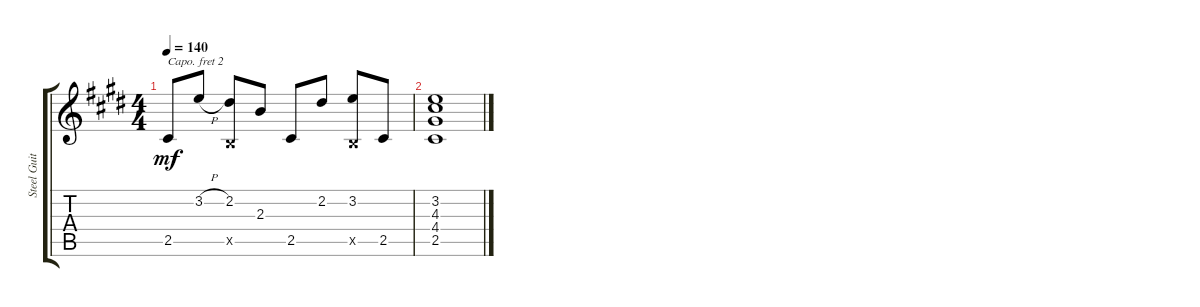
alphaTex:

\track ("Steel Guitar" "Steel Guit") {instrument acousticguitarsteel}
\staff {score tabs}
\capo 2
\tuning (E4 B3 G3 D3 A2 E2) {hide}
\ts (4 4)
\tempo 140
\clef g2
\ks e
2.5.8{dy mf} 3.2{h}.8 (2.2 0.5{x}).8 2.3.8 2.5.8 2.2.8 (3.2 0.5{x}).8 2.5.8 |
(3.2 4.3 4.4 2.5).1
